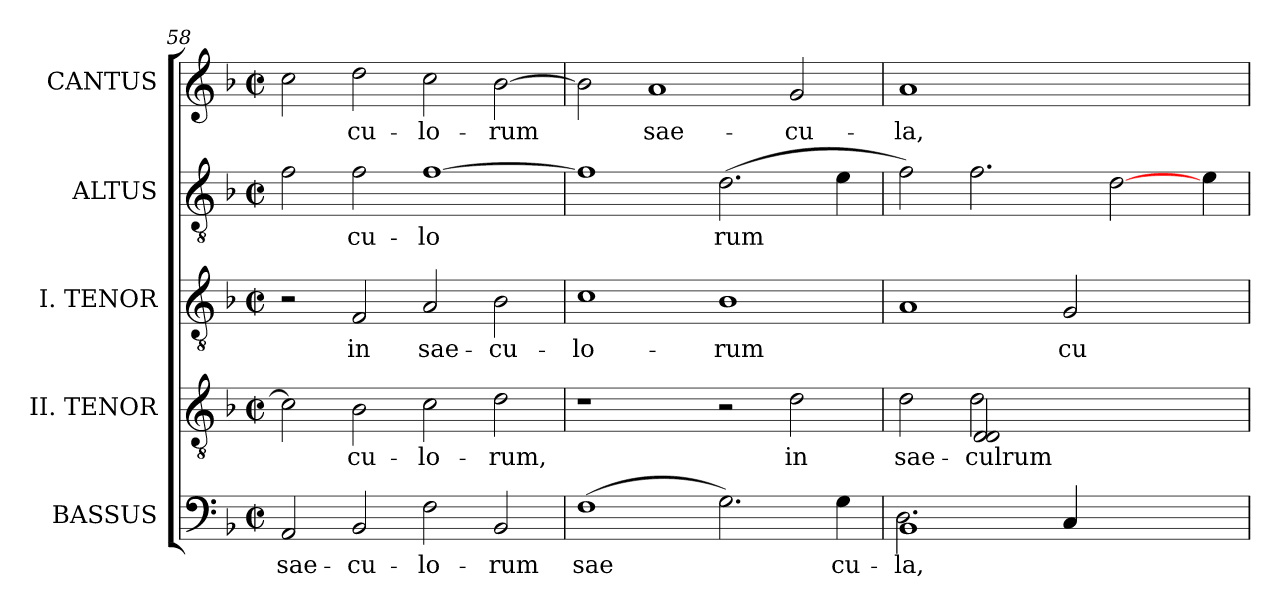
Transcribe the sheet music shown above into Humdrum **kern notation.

**kern	**text	**kern	**text	**kern	**text	**kern	**text	**kern	**text
*part5	*part5	*part4	*part4	*part3	*part3	*part2	*part2	*part1	*part1
*staff5	*staff5	*staff4	*staff4	*staff3	*staff3	*staff2	*staff2	*staff1	*staff1
*I"BASSUS	*	*I"II. TENOR	*	*I"I. TENOR	*	*I"ALTUS	*	*I"CANTUS	*
!!LO:PB:g=z
*clefF4	*	*clefGv2	*	*clefGv2	*	*clefGv2	*	*clefG2	*
*k[b-]	*	*k[b-]	*	*k[b-]	*	*k[b-]	*	*k[b-]	*
*F:	*	*F:	*	*F:	*	*F:	*	*F:	*
*M2/2	*	*M2/2	*	*M2/2	*	*M2/2	*	*M2/2	*
*met(c|)	*	*met(c|)	*	*met(c|)	*	*met(c|)	*	*met(c|)	*
=58	=58	=58	=58	=58	=58	=58	=58	=58	=58
!	!LO:LY:b:cj	!	!LO:LY:b:cj	!	!	!	!LO:LY:b:cj	!	!LO:LY:b:cj
2AA/	sae-	2c\]	--	2r	.	2f\	--	2cc\	--
!	!LO:LY:b:cj	!	!LO:LY:b:cj	!	!LO:LY:b:cj	!	!LO:LY:b:cj	!	!LO:LY:b:cj
2BB-/	-cu-	2B-\	-cu-	2F/	in	2f\	-cu-	2dd\	-cu-
!	!LO:LY:b:cj	!	!LO:LY:b:cj	!	!LO:LY:b:cj	!	!LO:LY:b:cj	!	!LO:LY:b:cj
2F\	-lo-	2c\	-lo-	2A/	sae-	[>1f	-lo-	2cc\	-lo-
!	!LO:LY:b:cj	!	!LO:LY:b:cj	!	!LO:LY:b:cj	!	!	!	!LO:LY:b:cj
2BB-/	-rum	2d\	-rum,	2B-\	-cu-	.	.	[>2b-\	-rum
=59	=59	=59	=59	=59	=59	=59	=59	=59	=59
!	!LO:LY:b:cj	!	!	!	!LO:LY:b:cj	!	!LO:LY:b:cj	!	!LO:LY:b:cj
(>1F	sae-	1r	.	1c	-lo-	1f]	--	2b-\]	.
!	!	!	!	!	!	!	!	!	!LO:LY:b:cj
.	.	.	.	.	.	.	.	1a	sae-
!	!LO:LY:b:cj	!	!	!	!LO:LY:b:cj	!	!LO:LY:b:cj	!	!
2.G\)	--	2r	.	1B-	-rum	(>2.d\	-rum	.	.
!	!	!	!LO:LY:b:cj	!	!	!	!	!	!LO:LY:b:cj
.	.	2d\	in	.	.	.	.	2g/	-cu-
!	!LO:LY:b:cj	!	!	!	!	!	!LO:LY:b:cj	!	!
4G\	-cu-	.	.	.	.	4e\	.	.	.
=60	=60	=60	=60	=60	=60	=60	=60	=60	=60
*^	*	*	*	*	*	*	*	*	*
!	!	!LO:LY:b:cj	!	!LO:LY:b:cj	!	!	!	!	!	!LO:LY:b:cj
*	*	*	*^	*	*	*	*	*	*	*
1BB-	2.D\	-la,	2d\	2ryy	sae-	1A	.	2f\)	.	1a	-la,
!	!	!	!	!	!LO:LY:b:cj	!	!	!	!	!	!
.	.	.	2d\	2D/ 2D/	-culrum-	.	.	2.f\	.	.	.
.	2.ryy	.	.	.	.	.	.	.	.	.	.
!	!	!LO:LY:b:cj	!	!	!	!	!LO:LY:b:cj	!	!	!	!
4C/	.	.	1ryy	1ryy	.	2G/	cu-	.	.	1ryy	.
2.ryy	.	.	.	.	.	.	.	[>2d\	.	.	.
.	2ryy	.	.	.	.	2ryy	.	.	.	.	.
!	!	!	!	!	!	!	!	!	!LO:LY:b:cj	!	!
.	.	.	.	.	.	.	.	4e\	-	.	.
*v	*v	*	*	*	*	*	*	*	*	*	*
*	*	*v	*v	*	*	*	*	*	*	*
=	=	=	=	=	=	=	=	=	=
*-	*-	*-	*-	*-	*-	*-	*-	*-	*-
